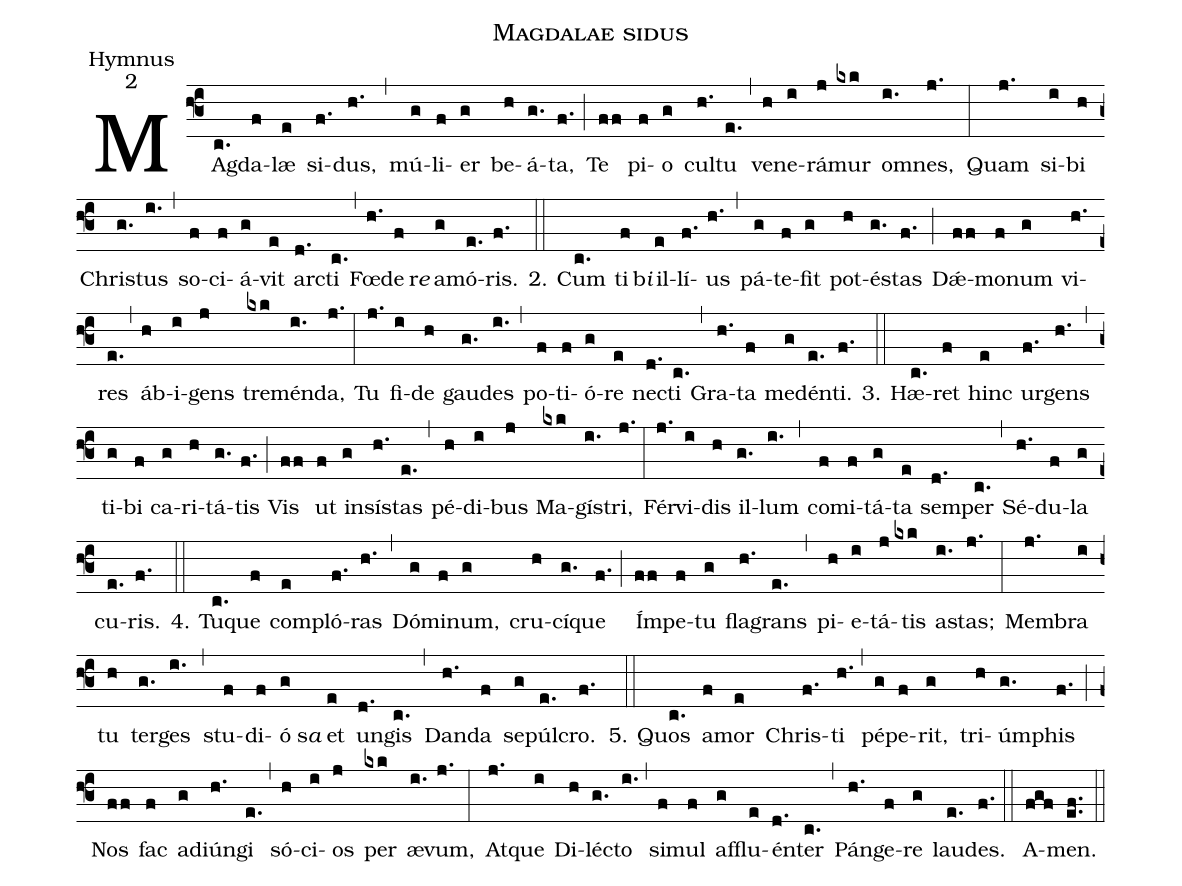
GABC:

name:Magdalae sidus;
office-part:Hymnus;
mode:2;
%%
(f3)MAg(c.)da(f)læ(e) si(f.)dus,(h.) (,) mú(g)li(f)er(g) be(h)á(g.)ta,(f.) (;)
Te(ff) pi(f)o(g) cul(h.)tu(e.) (,) ve(h)ne(i)rá(j)mur(kxk) om(i.)nes,(j.) (:)
Quam(j.) si(i)bi(h) Chris(g.)tus(i.) (,) so(f)ci(f)á(g)vit(e) arc(d.)ti(c.) (,)
Fœ(h.)de(f)r<i>e</i>() a(g)mó(e.)ris.(f.) (::)
2. Cum(c.) ti(f)b<i>i</i>() il(e)lí(f.)us(h.) (,) pá(g)te(f)fit(g) pot(h)és(g.)tas(f.) (;)
Dǽ(ff)mo(f)num(g) vi(h.)res(e.) (,) áb(h)i(i)gens(j) tre(kxk)mén(i.)da,(j.) (:)
Tu(j.) fi(i)de(h) gau(g.)des(i.) (,) po(f)ti(f)ó(g)re(e) nec(d.)ti(c.) (,)
Gra(h.)ta(f) me(g)dén(e.)ti.(f.) (::)

3. Hæ(c.)ret(f) hinc(e) ur(f.)gens(h.) (,) ti(g)bi(f) ca(g)ri(h)tá(g.)tis(f.) (;)
Vis(ff) ut(f) in(g)sís(h.)tas(e.) (,) pé(h)di(i)bus(j) Ma(kxk)gís(i.)tri,(j.) (:)
Fér(j.)vi(i)dis(h) il(g.)lum(i.) (,) com(f)i(f)tá(g)ta(e) sem(d.)per(c.) (,)
Sé(h.)du(f)la(g) cu(e.)ris.(f.) (::)

4. Tu(c.)que(f) com(e)pló(f.)ras(h.) (,) Dó(g)mi(f)num,(g) cru(h)cí(g.)que(f.) (;)
Ím(ff)pe(f)tu(g) fla(h.)grans(e.) (,) pi(h)e(i)tá(j)tis(kxk) a(i.)stas;(j.) (:)
Mem(j.)bra(i) tu(h) ter(g.)ges(i.) (,) stu(f)di(f)ó(g)s<i>a</i>() et(e) un(d.)gis(c.) (,)
Dan(h.)da(f) se(g)púl(e.)cro.(f.) (::)

5. Quos(c.) a(f)mor(e) Chris(f.)ti(h.) (,) pé(g)pe(f)rit,(g) tri(h)úm(g.)phis(f.) (;)
Nos(ff) fac(f) ad(g)iún(h.)gi(e.) (,) só(h)ci(i)os(j) per(kxk) æ(i.)vum,(j.) (:)
At(j.)que(i) Di(h)léc(g.)to(i.) (,) si(f)mul(f) af(g)flu(e)én(d.)ter(c.) (,)
Pán(h.)ge(f)re(g) lau(e.)des.(f.) (::)
A(fgf)men.(ef..) (::)
